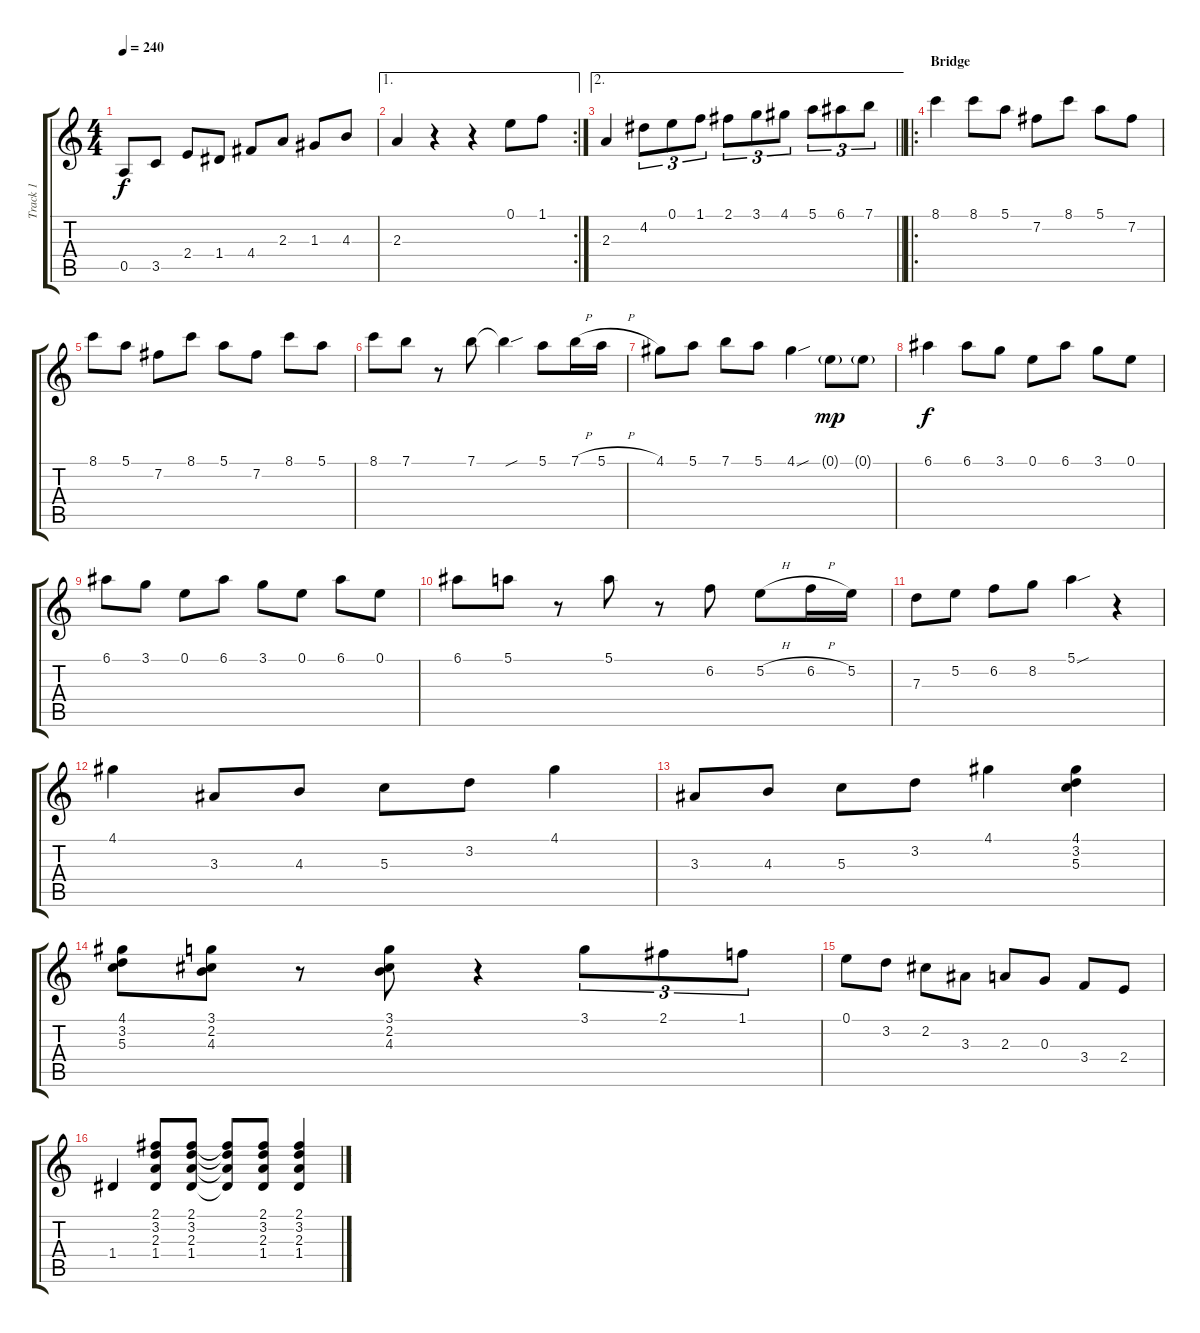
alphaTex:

\track ("Track 1" "Track 1") {instrument acousticguitarsteel}
\staff {score tabs}
\tuning (E4 B3 G3 D3 A2 E2) {hide}
\ts (4 4)
\tempo 240
\clef g2
\ks c
0.5.8{dy f} 3.5.8 2.4.8 1.4.8 4.4.8 2.3.8 1.3.8 4.3.8 |
\ae 1
\rc 2
2.3.4 r.4 r.4 0.1.8 1.1.8 |
\ae 2
\barLineRight lightlight
2.3.4 4.2.8{tu (3 2)} 0.1.8{tu (3 2)} 1.1.8{tu (3 2)} 2.1.8{tu (3 2)} 3.1.8{tu (3 2)} 4.1.8{tu (3 2)} 5.1.8{tu (3 2)} 6.1.8{tu (3 2)} 7.1.8{tu (3 2)} |
\ro
\section ("" "Bridge")
8.1.4 8.1.8 5.1.8 7.2.8 8.1.8 5.1.8 7.2.8 |
8.1.8 5.1.8 7.2.8 8.1.8 5.1.8 7.2.8 8.1.8 5.1.8 |
8.1.8 7.1.8 r.8 7.1.8 7.1{sou t}.4 5.1.8 7.1{h}.16 5.1{h}.16 |
4.1.8 5.1.8 7.1.8 5.1.8 4.1{sou}.4 0.1{g}.8{dy mp} 0.1{g}.8 |
6.1.4{dy f} 6.1.8 3.1.8 0.1.8 6.1.8 3.1.8 0.1.8 |
6.1.8 3.1.8 0.1.8 6.1.8 3.1.8 0.1.8 6.1.8 0.1.8 |
6.1.8 5.1.8 r.8 5.1.8 r.8 6.2.8 5.2{h}.8 6.2{h}.16 5.2.16 |
7.3.8 5.2.8 6.2.8 8.2.8 5.1{sou}.4 r.4 |
4.1.4 3.3.8 4.3.8 5.3.8 3.2.8 4.1.4 |
3.3.8 4.3.8 5.3.8 3.2.8 4.1.4 (4.1 3.2 5.3).4 |
(4.1 3.2 5.3).8 (3.1 2.2 4.3).8 r.8 (3.1 2.2 4.3).8 r.4 3.1.8{tu (3 2)} 2.1.8{tu (3 2)} 1.1.8{tu (3 2)} |
0.1.8 3.2.8 2.2.8 3.3.8 2.3.8 0.3.8 3.4.8 2.4.8 |
1.4.4 (2.1 3.2 2.3 1.4).8 (2.1 3.2 2.3 1.4).8 (2.1{t} 3.2{t} 2.3{t} 1.4{t}).8 (2.1 3.2 2.3 1.4).8 (2.1 3.2 2.3 1.4).4
